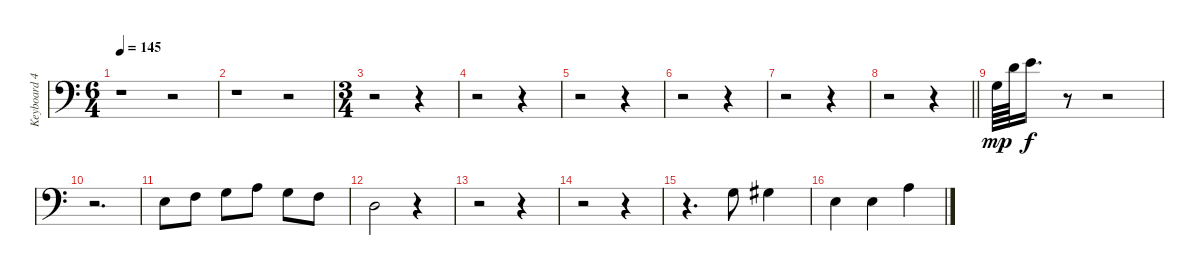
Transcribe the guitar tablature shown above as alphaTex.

\track ("Keyboard 4" "Keyboard 4") {instrument stringensemble1}
\staff {score}
\tuning (E3 B2 G2 D2 A1 E1 B0) {hide}
\ts (6 4)
\tempo 145
\clef f4
\ks aminor
r.1{dy f} r.2 |
r.1 r.2 |
\ts (3 4)
r.2 r.4 |
r.2 r.4 |
r.2 r.4 |
r.2 r.4 |
r.2 r.4 |
\barLineRight lightlight
r.2 r.4 |
3.1.64{dy mp instrument pizzicatostrings} 10.1.64 12.1.16{d dy f} r.8 r.2 |
r.2{d} |
0.1.8{instrument stringensemble1} 1.1.8 3.1.8 5.1.8 3.1.8 1.1.8 |
3.2.2 r.4 |
r.2 r.4 |
r.2 r.4 |
r.4{d} 3.1.8 4.1.4 |
0.1.4 0.1.4 5.1.4
